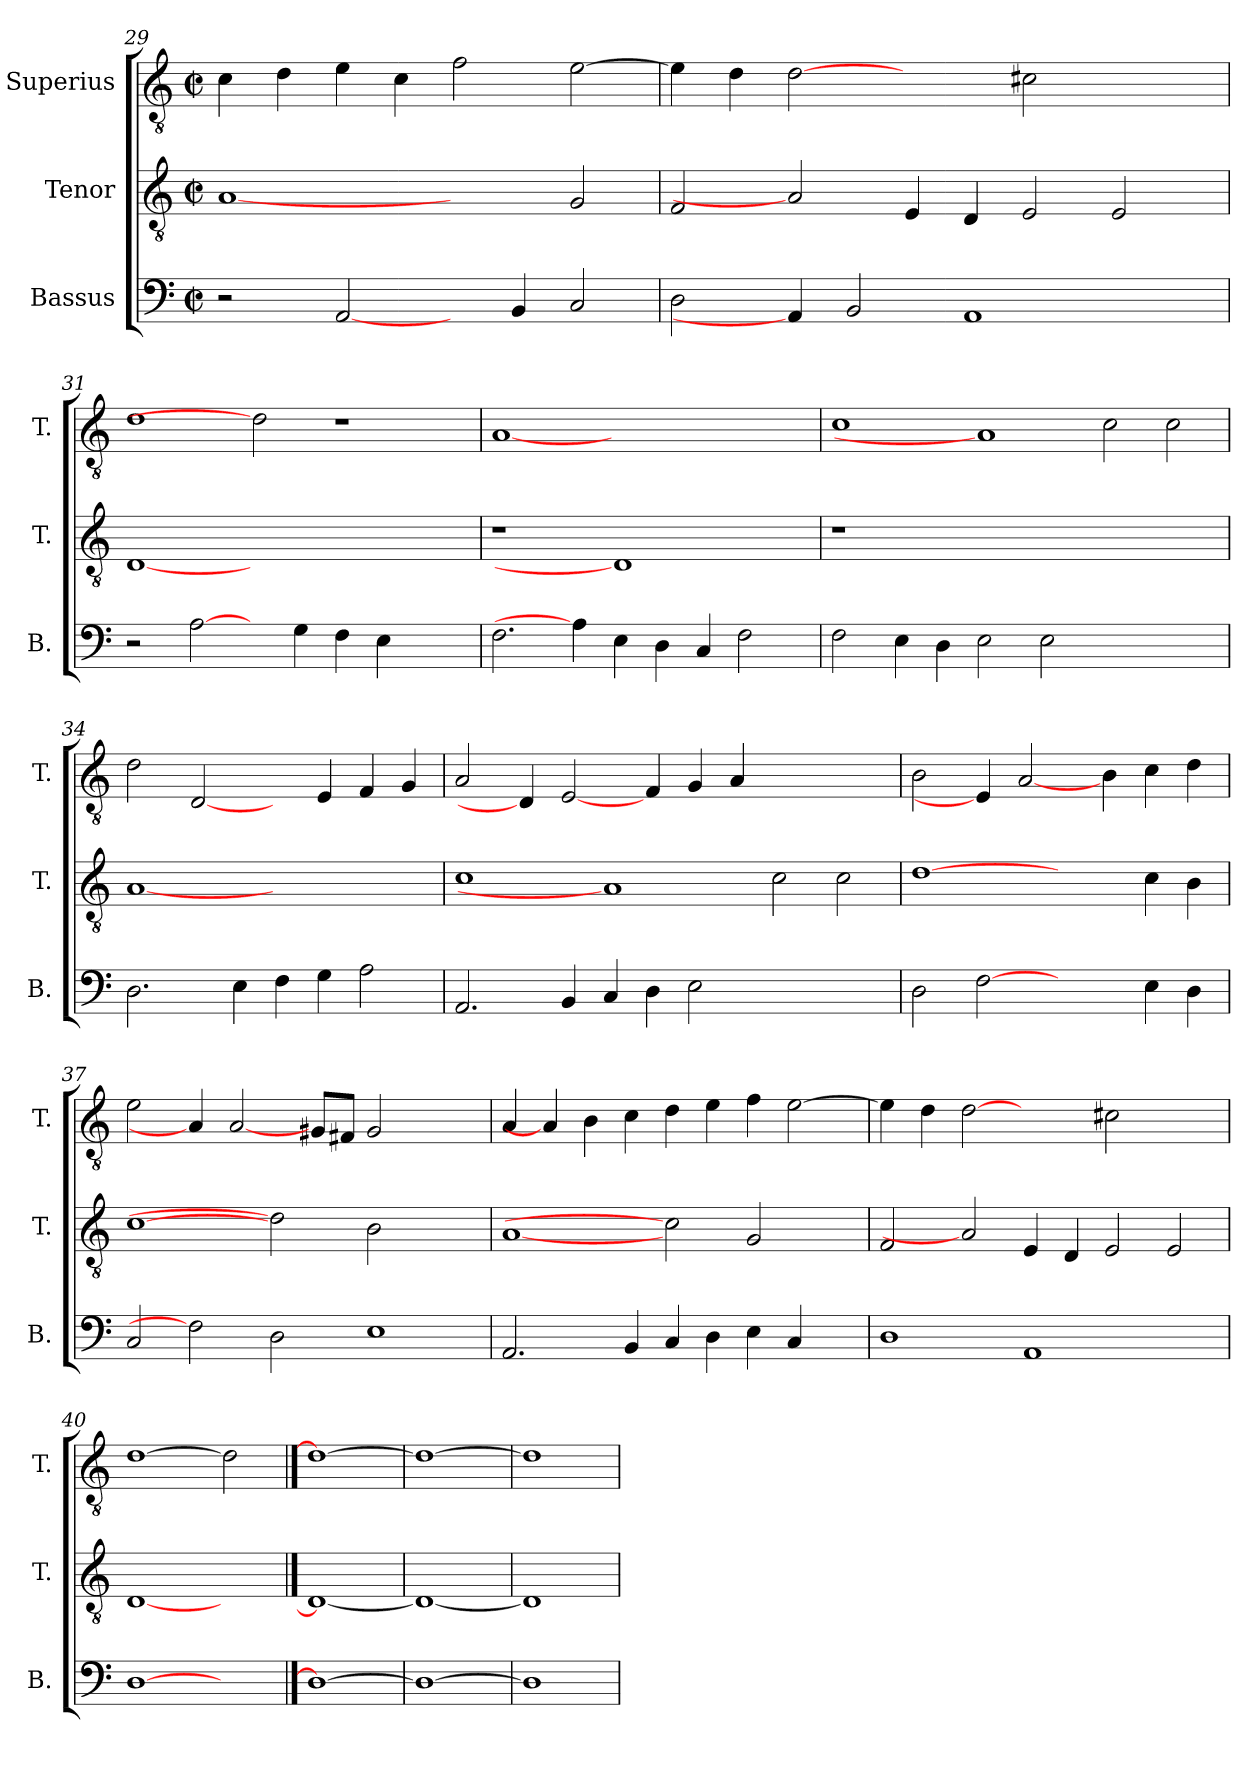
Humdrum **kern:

**kern	**kern	**kern
*part3	*part2	*part1
*staff3	*staff2	*staff1
*I"Bassus	*I"Tenor	*I"Superius
*I'B.	*I'T.	*I'T.
*clefF4	*clefGv2	*clefGv2
*	*ITrd7c12	*ITrd7c12
*k[]	*k[]	*k[]
*C:	*C:	*C:
*M2/2	*M2/2	*M2/2
*met(c|)	*met(c|)	*met(c|)
=29	=29	=29
2r	[1AAi	4Ci\
.	.	4Di\
[2AAi/	.	4Ei\
.	.	4Ci\
4ryy	2ryy	2Fi\
4BBi/	.	.
2Ci/	2GGi/	[>2Ei\
!!LO:PB:g=z
=30	=30	=30
2Di\	2FFi/	4Ei\]
.	.	4Di\
4AAi/]	2AAi]	[2Di
2BBi/	.	.
.	4EEi/	2ryy
1AAi	4DDi/	.
.	2EEi/	2C#Xi\
.	2EEi/	2ryy
4ryy	.	.
=31	=31	=31
2r	[1DDi	1Di
[2Ai\	.	.
4ryy	1.ryy	2Di]
4Gi\	.	.
4Fi\	.	1r
4Ei\	.	.
2ryy	.	.
=32	=32	=32
!	!LO:N:vis=1	!
2.Fi\	1r	[1AAi
4Ai\]	.	.
4Ei\	1DDi]	1ryy
4Di\	.	.
4Ci/	.	.
2Fi\	.	.
.	4ryy	4ryy
=33	=33	=33
!	!LO:N:vis=1	!
2Fi\	1r	1Ci
4Ei\	.	.
4Di\	.	.
2Ei\	0ryy	1AAi]
2Ei\	.	.
1ryy	.	2Ci\
.	.	2Ci\
=34	=34	=34
2.Di\	[1AAi	2Di\
.	.	[2DDi/
4Ei\	.	.
4Fi\	1ryy	4ryy
4Gi\	.	4EEi/
2Ai\	.	4FFi/
.	.	4GGi/
!!LO:LB:g=z
=35	=35	=35
2.AAi/	1Ci	2AAi/
.	.	4DDi/]
4BBi/	.	[2EEi/
4Ci/	1AAi]	.
4Di\	.	4FFi/
2Ei\	.	4GGi/
.	.	4AAi/
1ryy	2Ci\	1ryy
.	2Ci\	.
=36	=36	=36
2Di\	[1Di	2BBi\
[2Fi	.	4EEi/]
.	.	[2AAi/
2ryy	2ryy	.
.	.	4BBi\
4Ei\	4Ci\	4Ci\
4Di\	4BBi\	4Di\
=37	=37	=37
2Ci/	[1Ci	2Ei\
2Fi]	.	4AAi/]
.	.	[2AAi/
2Di\	2Di]	.
.	.	8GG#Xi/L
.	.	8FF#Xi/J
1Ei	2BBi\	2GG#i/
.	2ryy	2ryy
!!LO:LB:g=z
=38	=38	=38
2.AAi/	[1AAi	4AAi/
.	.	4AAi/]
.	.	4BBi\
4BBi/	.	4Ci\
4Ci/	2Ci]	4Di\
4Di\	.	4Ei\
4Ei\	2GGi/	4Fi\
4Ci/	.	[>2Ei\
4ryy	4ryy	.
=39	=39	=39
1Di	2FFi/	4Ei\]
.	.	4Di\
.	2AAi]	[2Di
1AAi	4EEi/	2ryy
.	4DDi/	.
.	2EEi/	2C#Xi\
2ryy	2EEi/	2ryy
=40	=40	=40
[1Di	[1DDi	[1Di
2ryy	2ryy	2Di]
==41	==41	==41
1Di_	1DDi_	1Di_
=42	=42	=42
1Di_	1DDi_	1Di_
=43	=43	=43
1Di]	1DDi]	1Di]
=	=	=
*-	*-	*-
